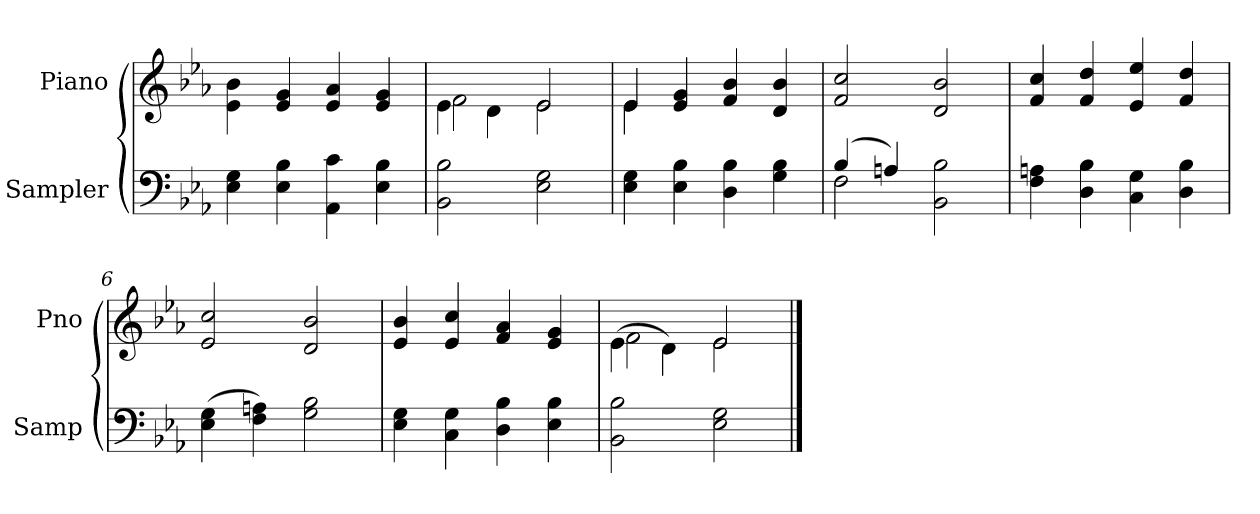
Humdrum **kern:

**kern	**kern
*part2	*part1
*staff2	*staff1
*I"Sampler	*I"Piano
*I'Samp	*I'Pno
*clefF4	*clefG2
*k[b-e-a-]	*k[b-e-a-]
*E-:	*E-:
=1	=1
4E- 4G	4e-\ 4b-\
4E- 4B-	4e- 4g
4AA- 4c	4e- 4a-
4E- 4B-	4e- 4g
=2	=2
*	*^
2BB- 2B-	4e-\	2f
.	4d\	.
2E- 2G	2e-/	2e-
=3	=3	=3
4E- 4G	4e-/	4e-
4E- 4B-	4e- 4g	2.ryy
4D 4B-	4f 4b-	.
4G 4B-	4d 4b-	.
*	*v	*v
=4	=4
*^	*
(4B-/	2F	2f 2cc
4An/)	.	.
2BB- 2B-	2ryy	2d 2b-
*v	*v	*
=5	=5
4F 4An	4f 4cc
4D 4B-	4f 4dd
4C 4G	4e- 4ee-
4D 4B-	4f 4dd
=6	=6
(4E- 4G	2e- 2cc
4F 4An)	.
2G 2B-	2d 2b-
=7	=7
4E- 4G	4e- 4b-
4C 4G	4e- 4cc
4D 4B-	4f 4a-
4E- 4B-	4e- 4g
=8	=8
*	*^
2BB- 2B-	(4e-\	2f
.	4d\)	.
2E- 2G	2e-/	2e-
*	*v	*v
==	==
*-	*-
